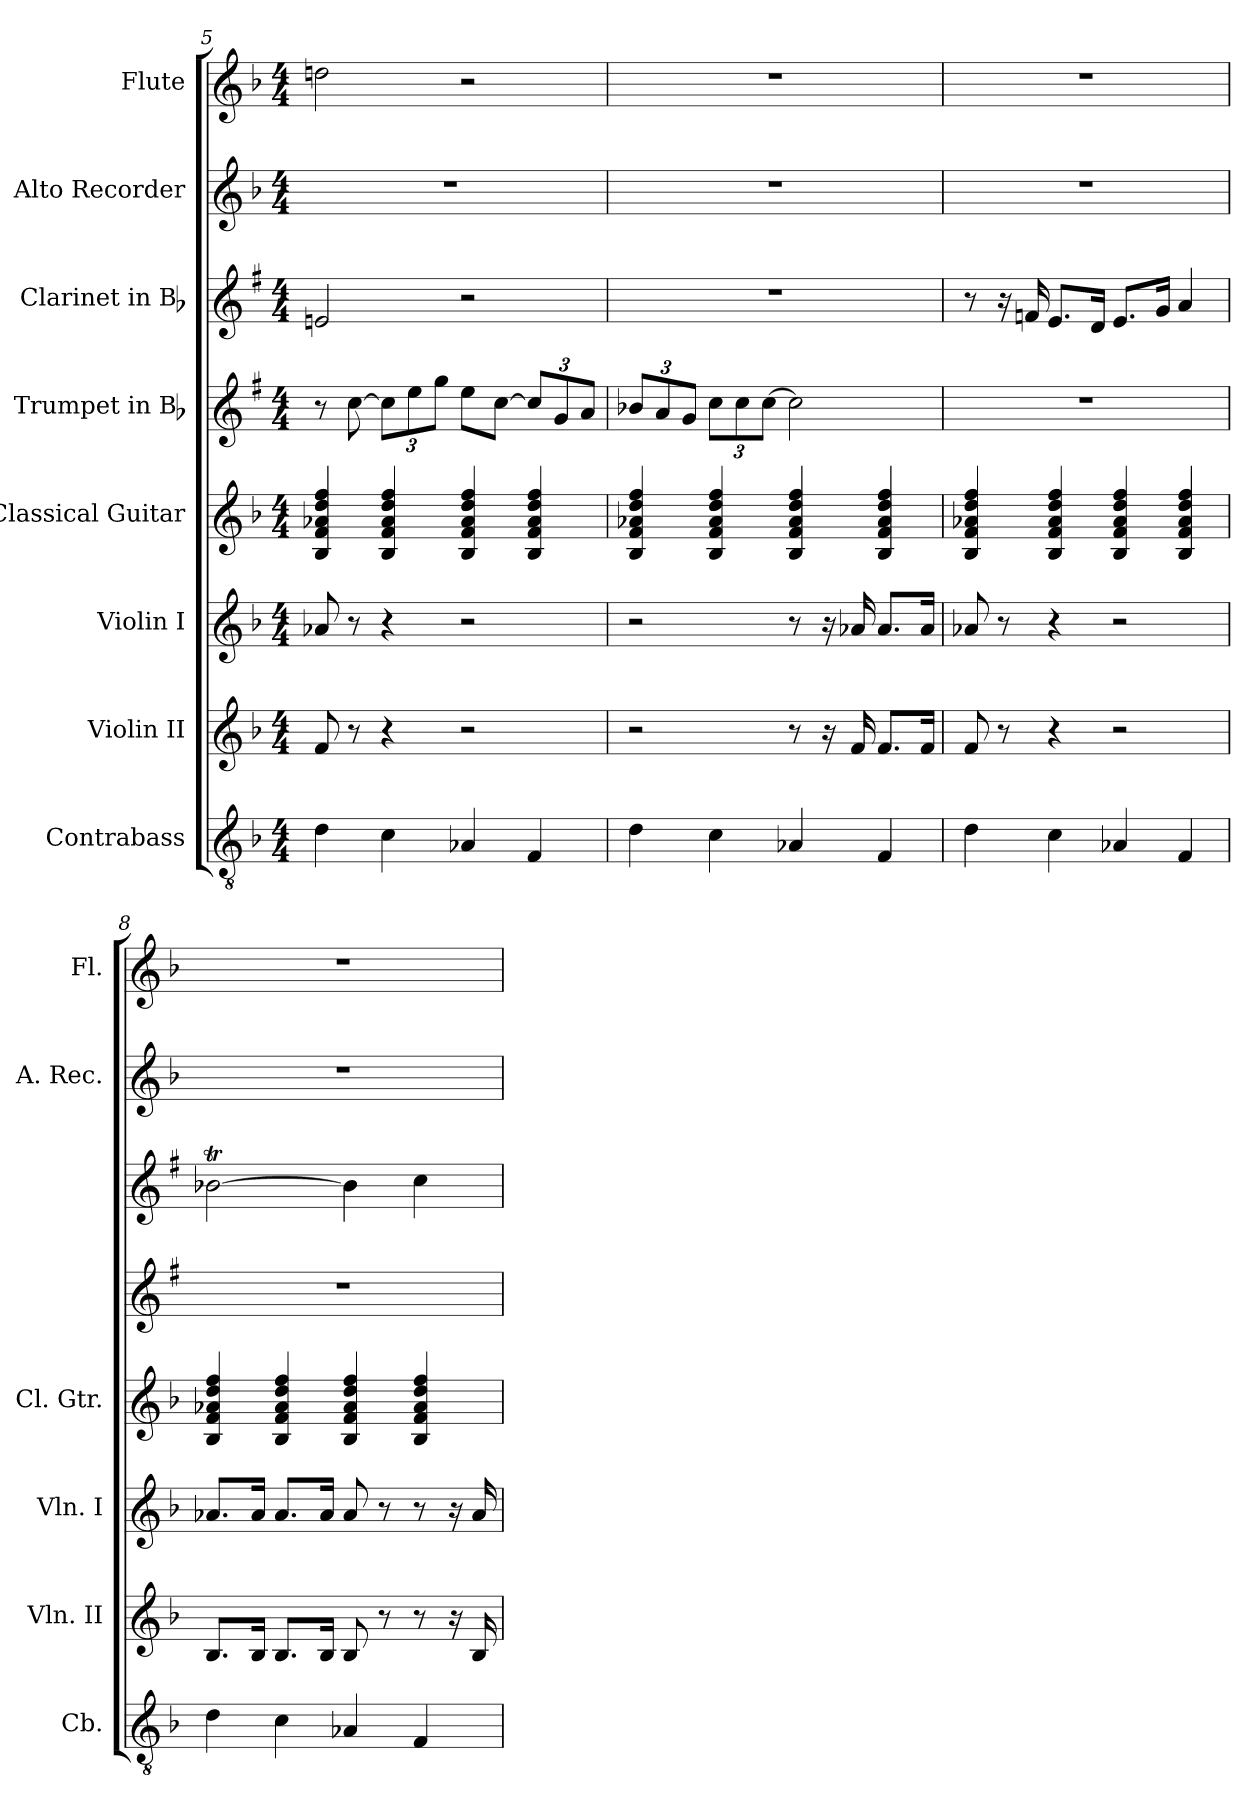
**kern	**kern	**kern	**kern	**kern	**kern	**kern	**kern
*part8	*part7	*part6	*part5	*part4	*part3	*part2	*part1
*staff8	*staff7	*staff6	*staff5	*staff4	*staff3	*staff2	*staff1
*I"Contrabass	*I"Violin II	*I"Violin I	*I"Classical Guitar	*I"Trumpet in Bb	*I"Clarinet in Bb	*I"Alto Recorder	*I"Flute
*I'Cb.	*I'Vln. II	*I'Vln. I	*I'Cl. Gtr.	*	*	*I'A. Rec.	*I'Fl.
!!LO:PB:g=z
*clefGv2	*clefG2	*clefG2	*clefG2	*clefG2	*clefG2	*clefG2	*clefG2
*ITrd7c12	*	*	*ITrd7c12	*ITrd1c2	*ITrd1c2	*	*
*k[b-]	*k[b-]	*k[b-]	*k[b-]	*k[b-]	*k[b-]	*k[b-]	*k[b-]
*F:	*F:	*F:	*F:	*F:	*F:	*F:	*F:
*M4/4	*M4/4	*M4/4	*M4/4	*M4/4	*M4/4	*M4/4	*M4/4
=5	=5	=5	=5	=5	=5	=5	=5
4D\	8f/	8a-X/	4BB-/ 4F/ 4A-X/ 4d/ 4f/	8r	2dn/	1r	2ddn\
.	8r	8r	.	[8b-\	.	.	.
4C\	4r	4r	4BB-/ 4F/ 4A-/ 4d/ 4f/	12b-\L]	.	.	.
.	.	.	.	12dd\	.	.	.
.	.	.	.	12ff\J	.	.	.
4AA-X/	2r	2r	4BB-/ 4F/ 4A-/ 4d/ 4f/	8dd\L	2r	.	2r
.	.	.	.	[8b-\J	.	.	.
4FF/	.	.	4BB-/ 4F/ 4A-/ 4d/ 4f/	12b-/L]	.	.	.
.	.	.	.	12f/	.	.	.
.	.	.	.	12g/J	.	.	.
=6	=6	=6	=6	=6	=6	=6	=6
4D\	2r	2r	4BB-/ 4F/ 4A-X/ 4d/ 4f/	12a-X/L	1r	1r	1r
.	.	.	.	12g/	.	.	.
.	.	.	.	12f/J	.	.	.
4C\	.	.	4BB-/ 4F/ 4A-/ 4d/ 4f/	12b-\L	.	.	.
.	.	.	.	12b-\	.	.	.
.	.	.	.	[12b-\J	.	.	.
4AA-X/	8r	8r	4BB-/ 4F/ 4A-/ 4d/ 4f/	2b-\]	.	.	.
.	16r	16r	.	.	.	.	.
.	16f/	16a-X/	.	.	.	.	.
4FF/	8.f/L	8.a-/L	4BB-/ 4F/ 4A-/ 4d/ 4f/	.	.	.	.
.	16f/Jk	16a-/Jk	.	.	.	.	.
=7	=7	=7	=7	=7	=7	=7	=7
4D\	8f/	8a-X/	4BB-/ 4F/ 4A-X/ 4d/ 4f/	1r	8r	1r	1r
.	8r	8r	.	.	16r	.	.
.	.	.	.	.	16e-X/	.	.
4C\	4r	4r	4BB-/ 4F/ 4A-/ 4d/ 4f/	.	8.d/L	.	.
.	.	.	.	.	16c/Jk	.	.
4AA-X/	2r	2r	4BB-/ 4F/ 4A-/ 4d/ 4f/	.	8.d/L	.	.
.	.	.	.	.	16f/Jk	.	.
4FF/	.	.	4BB-/ 4F/ 4A-/ 4d/ 4f/	.	4g/	.	.
=8	=8	=8	=8	=8	=8	=8	=8
4D\	8.B-/L	8.a-X/L	4BB-/ 4F/ 4A-X/ 4d/ 4f/	1r	[2a-XT\	1r	1r
.	16B-/Jk	16a-/Jk	.	.	.	.	.
4C\	8.B-/L	8.a-/L	4BB-/ 4F/ 4A-/ 4d/ 4f/	.	.	.	.
.	16B-/Jk	16a-/Jk	.	.	.	.	.
4AA-X/	8B-/	8a-/	4BB-/ 4F/ 4A-/ 4d/ 4f/	.	4a-\]	.	.
.	8r	8r	.	.	.	.	.
4FF/	8r	8r	4BB-/ 4F/ 4A-/ 4d/ 4f/	.	4b-\	.	.
.	16r	16r	.	.	.	.	.
.	16B-/	16a-/	.	.	.	.	.
=	=	=	=	=	=	=	=
*-	*-	*-	*-	*-	*-	*-	*-
